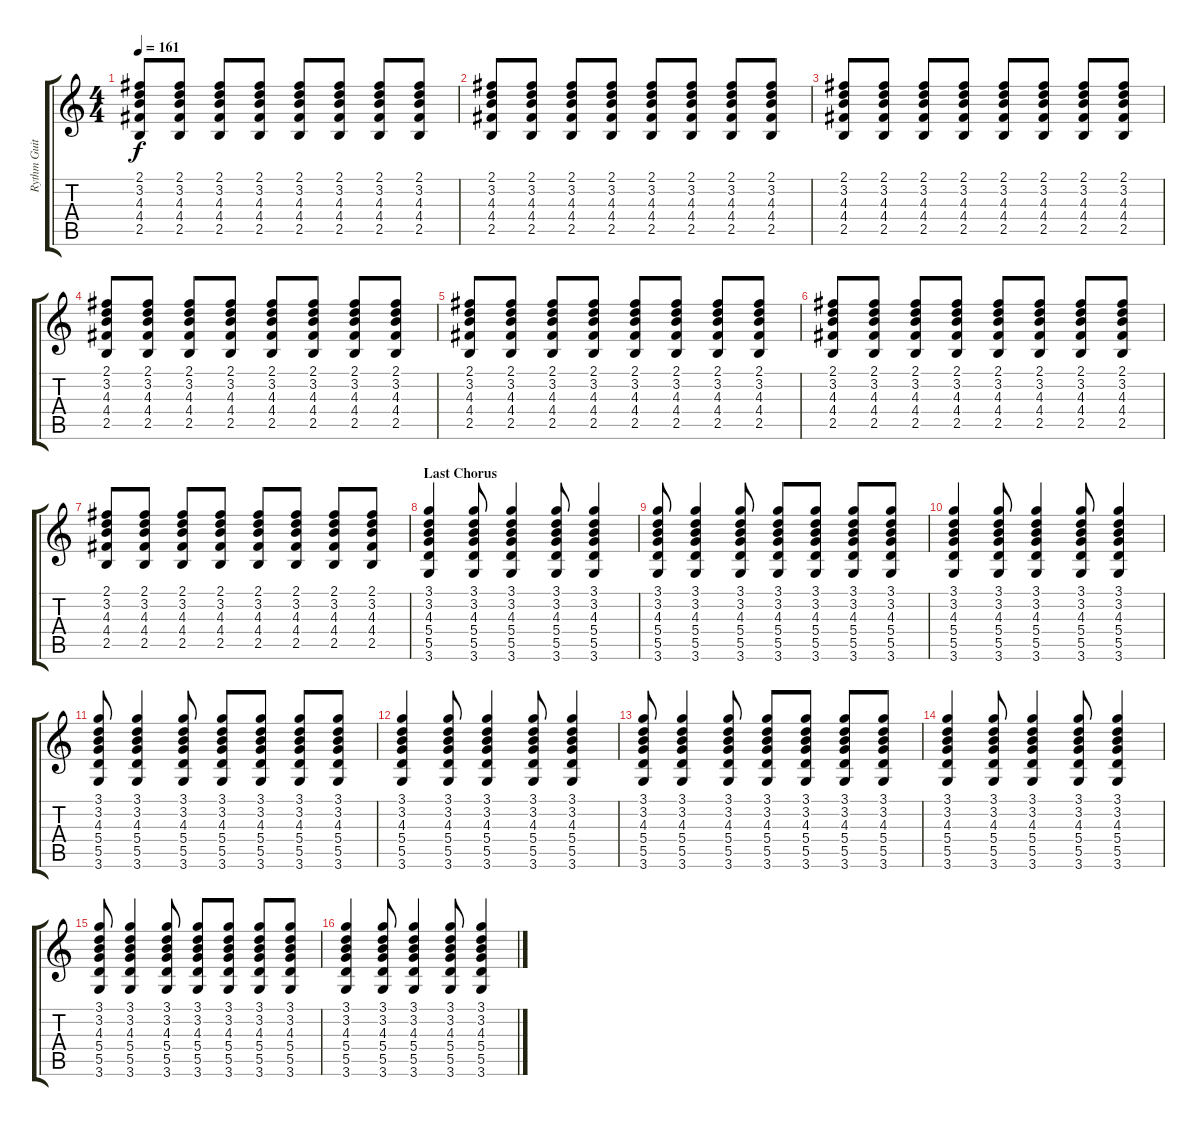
\track ("Rythm Guitar" "Rythm Guit") {instrument electricguitarclean}
\staff {score tabs}
\tuning (E4 B3 G3 D3 A2 E2) {hide}
\ts (4 4)
\tempo 161
\clef g2
\ks c
(2.1 3.2 4.3 4.4 2.5).8{dy f} (2.1 3.2 4.3 4.4 2.5).8 (2.1 3.2 4.3 4.4 2.5).8 (2.1 3.2 4.3 4.4 2.5).8 (2.1 3.2 4.3 4.4 2.5).8 (2.1 3.2 4.3 4.4 2.5).8 (2.1 3.2 4.3 4.4 2.5).8 (2.1 3.2 4.3 4.4 2.5).8 |
(2.1 3.2 4.3 4.4 2.5).8 (2.1 3.2 4.3 4.4 2.5).8 (2.1 3.2 4.3 4.4 2.5).8 (2.1 3.2 4.3 4.4 2.5).8 (2.1 3.2 4.3 4.4 2.5).8 (2.1 3.2 4.3 4.4 2.5).8 (2.1 3.2 4.3 4.4 2.5).8 (2.1 3.2 4.3 4.4 2.5).8 |
(2.1 3.2 4.3 4.4 2.5).8 (2.1 3.2 4.3 4.4 2.5).8 (2.1 3.2 4.3 4.4 2.5).8 (2.1 3.2 4.3 4.4 2.5).8 (2.1 3.2 4.3 4.4 2.5).8 (2.1 3.2 4.3 4.4 2.5).8 (2.1 3.2 4.3 4.4 2.5).8 (2.1 3.2 4.3 4.4 2.5).8 |
(2.1 3.2 4.3 4.4 2.5).8 (2.1 3.2 4.3 4.4 2.5).8 (2.1 3.2 4.3 4.4 2.5).8 (2.1 3.2 4.3 4.4 2.5).8 (2.1 3.2 4.3 4.4 2.5).8 (2.1 3.2 4.3 4.4 2.5).8 (2.1 3.2 4.3 4.4 2.5).8 (2.1 3.2 4.3 4.4 2.5).8 |
(2.1 3.2 4.3 4.4 2.5).8 (2.1 3.2 4.3 4.4 2.5).8 (2.1 3.2 4.3 4.4 2.5).8 (2.1 3.2 4.3 4.4 2.5).8 (2.1 3.2 4.3 4.4 2.5).8 (2.1 3.2 4.3 4.4 2.5).8 (2.1 3.2 4.3 4.4 2.5).8 (2.1 3.2 4.3 4.4 2.5).8 |
(2.1 3.2 4.3 4.4 2.5).8 (2.1 3.2 4.3 4.4 2.5).8 (2.1 3.2 4.3 4.4 2.5).8 (2.1 3.2 4.3 4.4 2.5).8 (2.1 3.2 4.3 4.4 2.5).8 (2.1 3.2 4.3 4.4 2.5).8 (2.1 3.2 4.3 4.4 2.5).8 (2.1 3.2 4.3 4.4 2.5).8 |
(2.1 3.2 4.3 4.4 2.5).8 (2.1 3.2 4.3 4.4 2.5).8 (2.1 3.2 4.3 4.4 2.5).8 (2.1 3.2 4.3 4.4 2.5).8 (2.1 3.2 4.3 4.4 2.5).8 (2.1 3.2 4.3 4.4 2.5).8 (2.1 3.2 4.3 4.4 2.5).8 (2.1 3.2 4.3 4.4 2.5).8 |
\section ("" "Last Chorus")
(3.1 3.2 4.3 5.4 5.5 3.6).4 (3.1 3.2 4.3 5.4 5.5 3.6).8 (3.1 3.2 4.3 5.4 5.5 3.6).4 (3.1 3.2 4.3 5.4 5.5 3.6).8 (3.1 3.2 4.3 5.4 5.5 3.6).4 |
(3.1 3.2 4.3 5.4 5.5 3.6).8 (3.1 3.2 4.3 5.4 5.5 3.6).4 (3.1 3.2 4.3 5.4 5.5 3.6).8 (3.1 3.2 4.3 5.4 5.5 3.6).8 (3.1 3.2 4.3 5.4 5.5 3.6).8 (3.1 3.2 4.3 5.4 5.5 3.6).8 (3.1 3.2 4.3 5.4 5.5 3.6).8 |
(3.1 3.2 4.3 5.4 5.5 3.6).4 (3.1 3.2 4.3 5.4 5.5 3.6).8 (3.1 3.2 4.3 5.4 5.5 3.6).4 (3.1 3.2 4.3 5.4 5.5 3.6).8 (3.1 3.2 4.3 5.4 5.5 3.6).4 |
(3.1 3.2 4.3 5.4 5.5 3.6).8 (3.1 3.2 4.3 5.4 5.5 3.6).4 (3.1 3.2 4.3 5.4 5.5 3.6).8 (3.1 3.2 4.3 5.4 5.5 3.6).8 (3.1 3.2 4.3 5.4 5.5 3.6).8 (3.1 3.2 4.3 5.4 5.5 3.6).8 (3.1 3.2 4.3 5.4 5.5 3.6).8 |
(3.1 3.2 4.3 5.4 5.5 3.6).4 (3.1 3.2 4.3 5.4 5.5 3.6).8 (3.1 3.2 4.3 5.4 5.5 3.6).4 (3.1 3.2 4.3 5.4 5.5 3.6).8 (3.1 3.2 4.3 5.4 5.5 3.6).4 |
(3.1 3.2 4.3 5.4 5.5 3.6).8 (3.1 3.2 4.3 5.4 5.5 3.6).4 (3.1 3.2 4.3 5.4 5.5 3.6).8 (3.1 3.2 4.3 5.4 5.5 3.6).8 (3.1 3.2 4.3 5.4 5.5 3.6).8 (3.1 3.2 4.3 5.4 5.5 3.6).8 (3.1 3.2 4.3 5.4 5.5 3.6).8 |
(3.1 3.2 4.3 5.4 5.5 3.6).4 (3.1 3.2 4.3 5.4 5.5 3.6).8 (3.1 3.2 4.3 5.4 5.5 3.6).4 (3.1 3.2 4.3 5.4 5.5 3.6).8 (3.1 3.2 4.3 5.4 5.5 3.6).4 |
(3.1 3.2 4.3 5.4 5.5 3.6).8 (3.1 3.2 4.3 5.4 5.5 3.6).4 (3.1 3.2 4.3 5.4 5.5 3.6).8 (3.1 3.2 4.3 5.4 5.5 3.6).8 (3.1 3.2 4.3 5.4 5.5 3.6).8 (3.1 3.2 4.3 5.4 5.5 3.6).8 (3.1 3.2 4.3 5.4 5.5 3.6).8 |
(3.1 3.2 4.3 5.4 5.5 3.6).4 (3.1 3.2 4.3 5.4 5.5 3.6).8 (3.1 3.2 4.3 5.4 5.5 3.6).4 (3.1 3.2 4.3 5.4 5.5 3.6).8 (3.1 3.2 4.3 5.4 5.5 3.6).4
